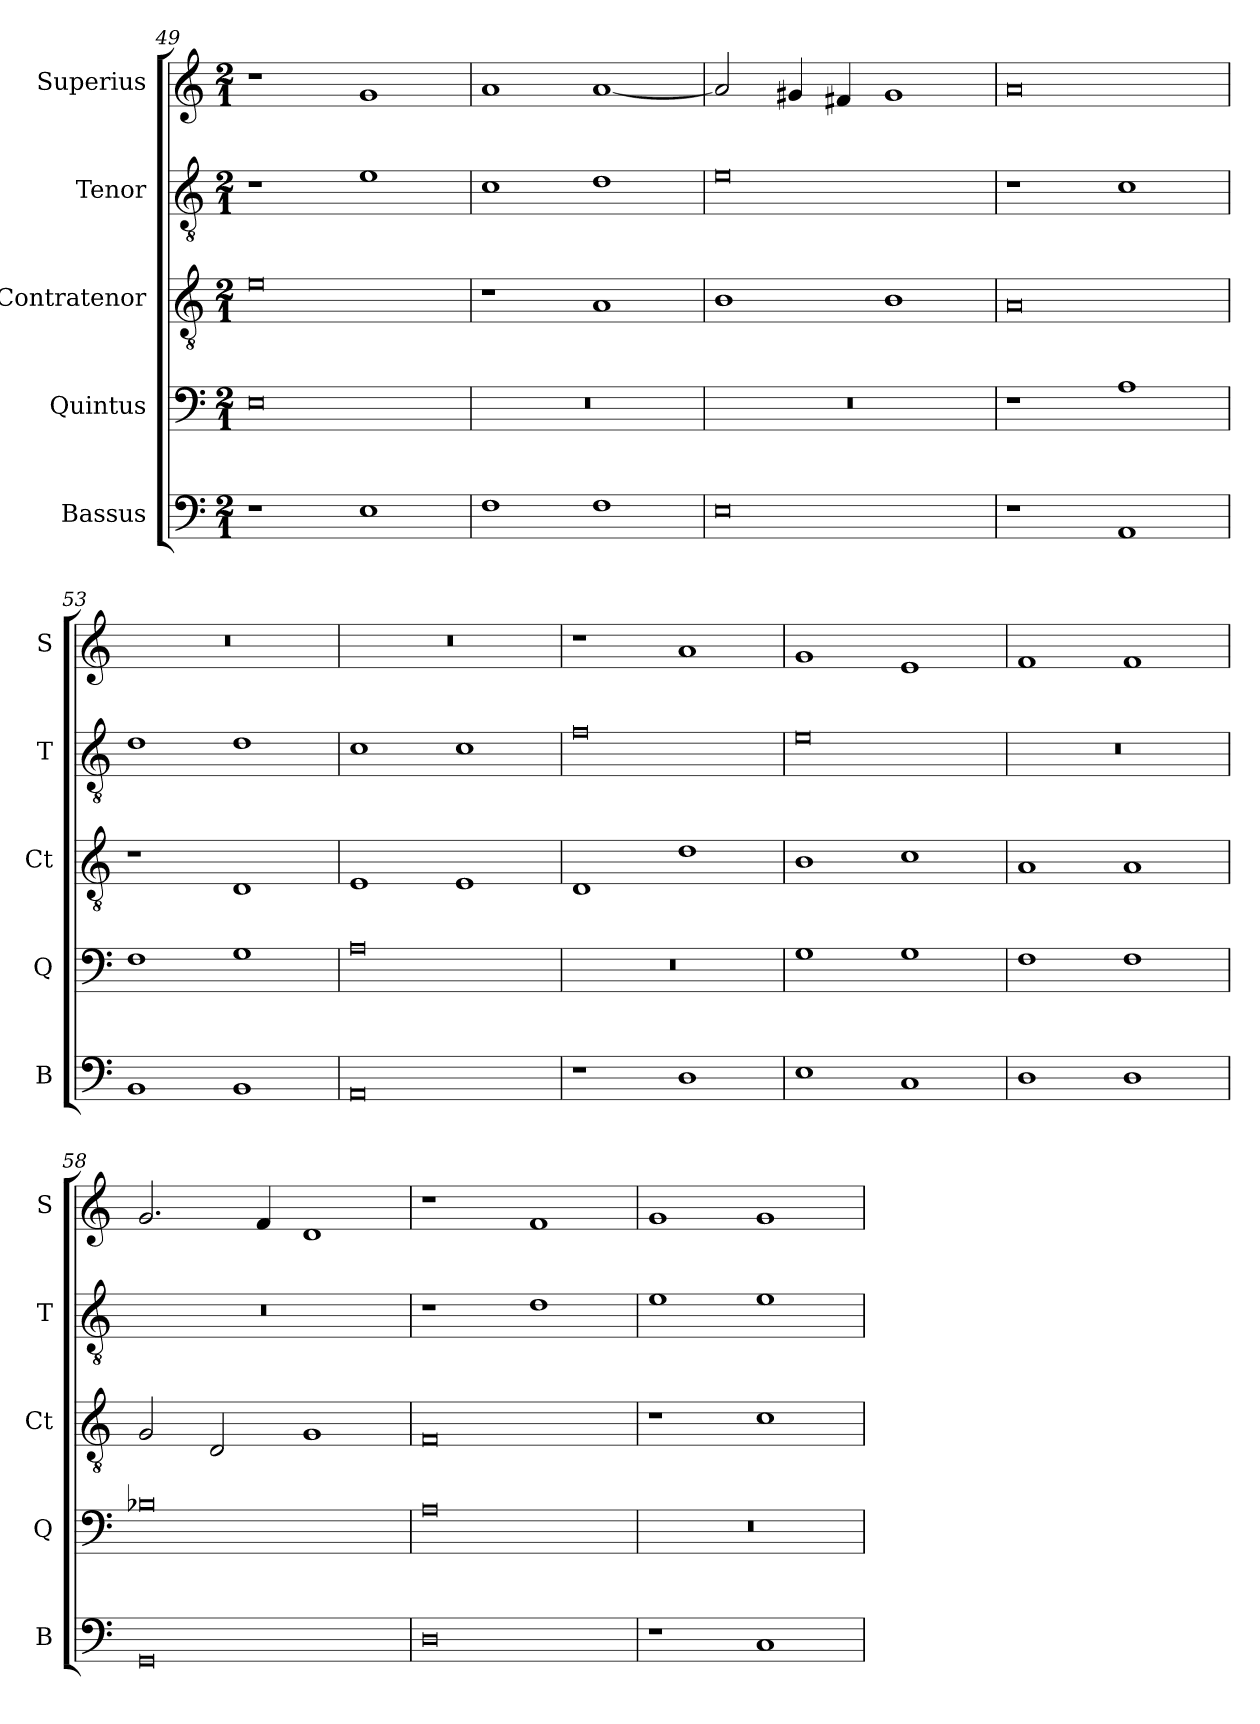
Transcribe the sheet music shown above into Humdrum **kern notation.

**kern	**kern	**kern	**kern	**kern
*part5	*part4	*part3	*part2	*part1
*staff5	*staff4	*staff3	*staff2	*staff1
*I"Bassus	*I"Quintus	*I"Contratenor	*I"Tenor	*I"Superius
*I'B	*I'Q	*I'Ct	*I'T	*I'S
*clefF4	*clefF4	*clefGv2	*clefGv2	*clefG2
*k[]	*k[]	*k[]	*k[]	*k[]
*M2/1	*M2/1	*M2/1	*M2/1	*M2/1
=49	=49	=49	=49	=49
1r	0E	0e	1r	1r
1E	.	.	1e	1g
=50	=50	=50	=50	=50
1F	0r	1r	1c	1a
1F	.	1A	1d	[1a
=51	=51	=51	=51	=51
0E	0r	1B	0e	2a/]
.	.	.	.	4g#X/
.	.	.	.	4f#X/
.	.	1B	.	1g#
=52	=52	=52	=52	=52
1r	1r	0A	1r	0a
1AA	1A	.	1c	.
=53	=53	=53	=53	=53
1BB	1F	1r	1d	0r
1BB	1G	1D	1d	.
=54	=54	=54	=54	=54
0AA	0A	1E	1c	0r
.	.	1E	1c	.
=55	=55	=55	=55	=55
1r	0r	1D	0f	1r
1D	.	1d	.	1a
=56	=56	=56	=56	=56
1E	1G	1B	0e	1g
1C	1G	1c	.	1e
=57	=57	=57	=57	=57
1D	1F	1A	0r	1f
1D	1F	1A	.	1f
=58	=58	=58	=58	=58
0GG	0B-X	2G/	0r	2.g/
.	.	2D/	.	.
.	.	.	.	4f/
.	.	1G	.	1d
=59	=59	=59	=59	=59
0D	0A	0F	1r	1r
.	.	.	1d	1f
=60	=60	=60	=60	=60
1r	0r	1r	1e	1g
1C	.	1c	1e	1g
=	=	=	=	=
*-	*-	*-	*-	*-
